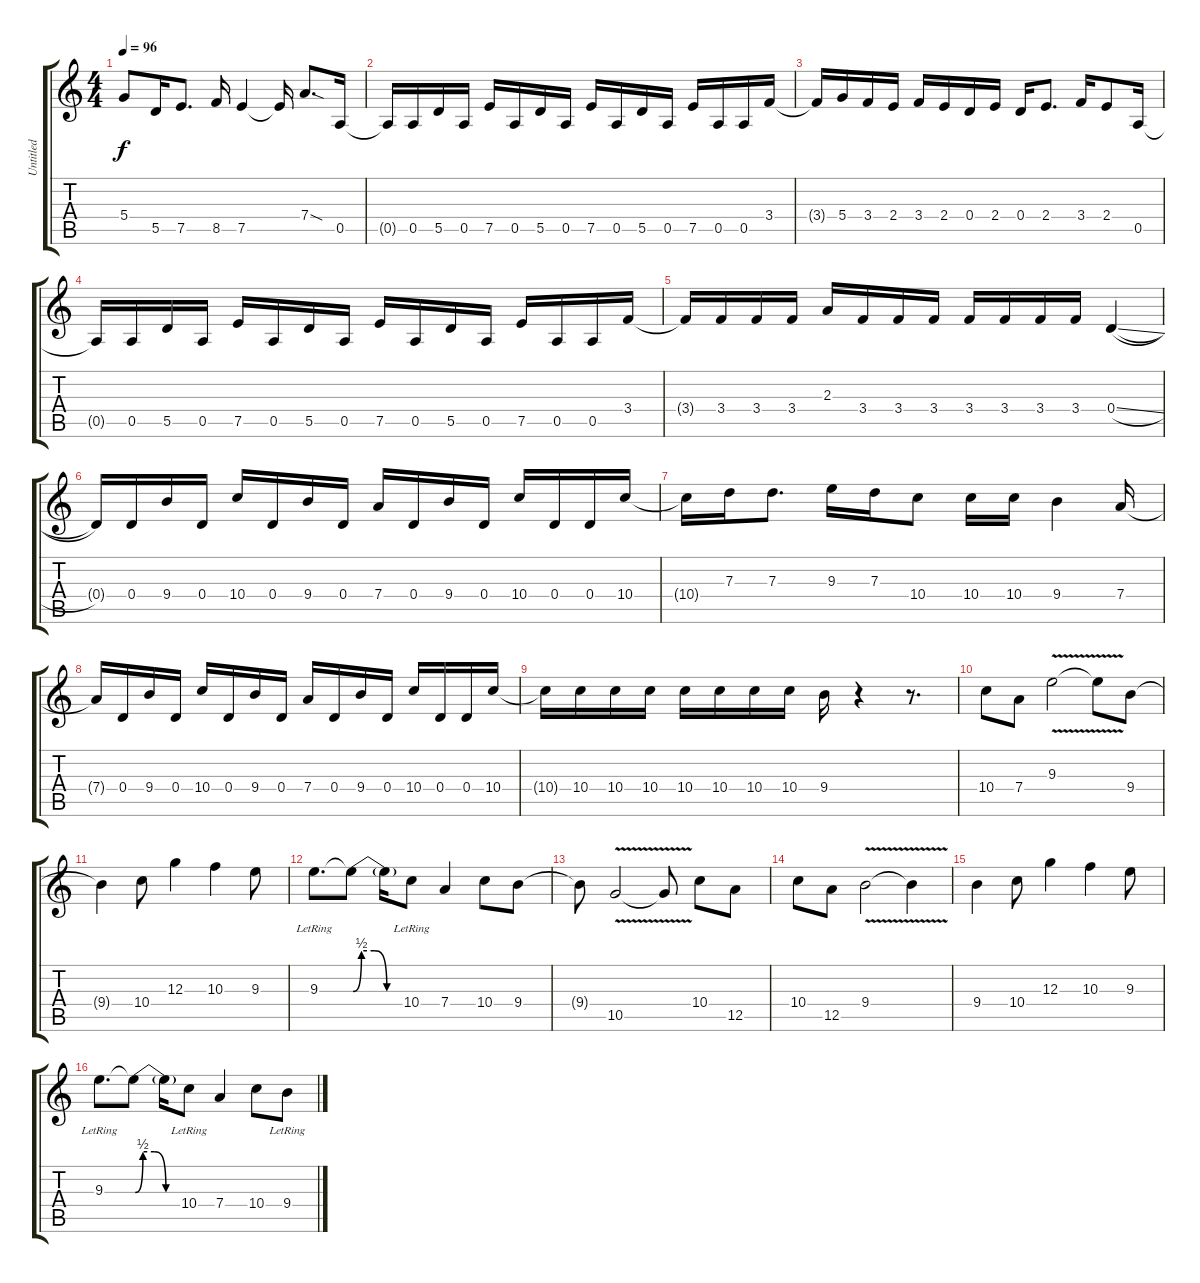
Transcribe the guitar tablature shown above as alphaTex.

\track ("Untitled" "Untitled") {instrument overdrivenguitar}
\staff {score tabs}
\tuning (E4 B3 G3 D3 A2 D2) {hide}
\ts (4 4)
\tempo 96
\clef g2
\ks c
5.4{t}.8{dy f} 5.5.16 7.5.8{d} 8.5.16 7.5.4 7.5{t}.16 7.4{sod}.8{d} 0.5.16 |
0.5{t}.16 0.5.16 5.5.16 0.5.16 7.5.16 0.5.16 5.5.16 0.5.16 7.5.16 0.5.16 5.5.16 0.5.16 7.5.16 0.5.16 0.5.16 3.4.16 |
3.4{t}.16 5.4.16 3.4.16 2.4.16 3.4.16 2.4.16 0.4.16 2.4.16 0.4.16 2.4.8{d} 3.4.16 2.4.8 0.5.16 |
0.5{t}.16 0.5.16 5.5.16 0.5.16 7.5.16 0.5.16 5.5.16 0.5.16 7.5.16 0.5.16 5.5.16 0.5.16 7.5.16 0.5.16 0.5.16 3.4.16 |
3.4{t}.16 3.4.16 3.4.16 3.4.16 2.3.16 3.4.16 3.4.16 3.4.16 3.4.16 3.4.16 3.4.16 3.4.16 0.4{sl}.4 |
0.4{t}.16 0.4.16 9.4.16 0.4.16 10.4.16 0.4.16 9.4.16 0.4.16 7.4.16 0.4.16 9.4.16 0.4.16 10.4.16 0.4.16 0.4.16 10.4.16 |
10.4{t}.16 7.3.16 7.3.8{d} 9.3.16 7.3.16 10.4.8 10.4.16 10.4.16 9.4.4 7.4.16 |
7.4{t}.16 0.4.16 9.4.16 0.4.16 10.4.16 0.4.16 9.4.16 0.4.16 7.4.16 0.4.16 9.4.16 0.4.16 10.4.16 0.4.16 0.4.16 10.4.16 |
10.4{t}.16 10.4.16 10.4.16 10.4.16 10.4.16 10.4.16 10.4.16 10.4.16 9.4.16 r.4 r.8{d} |
10.4.8 7.4.8 9.3{v}.2 9.3{t}.8 9.4.8 |
9.4{t}.4 10.4.8 12.3.4 10.3.4 9.3.8 |
9.3{lr}.8{d} 9.3{be (custom 0 0 10 2 25 2 40 0 60 0) t}.8 9.3{t}.16 10.4{lr}.8 7.4.4 10.4.8 9.4.8 |
9.4{t}.8 10.5{v}.2 10.5{t}.8 10.4.8 12.5.8 |
10.4.8 12.5.8 9.4{v}.2 9.4{t}.4 |
9.4.4 10.4.8 12.3.4 10.3.4 9.3.8 |
9.3{lr}.8{d} 9.3{be (custom 0 0 10 2 25 2 40 0 60 0) t}.8 9.3{t}.16 10.4{lr}.8 7.4.4 10.4.8 9.4{lr}.8
